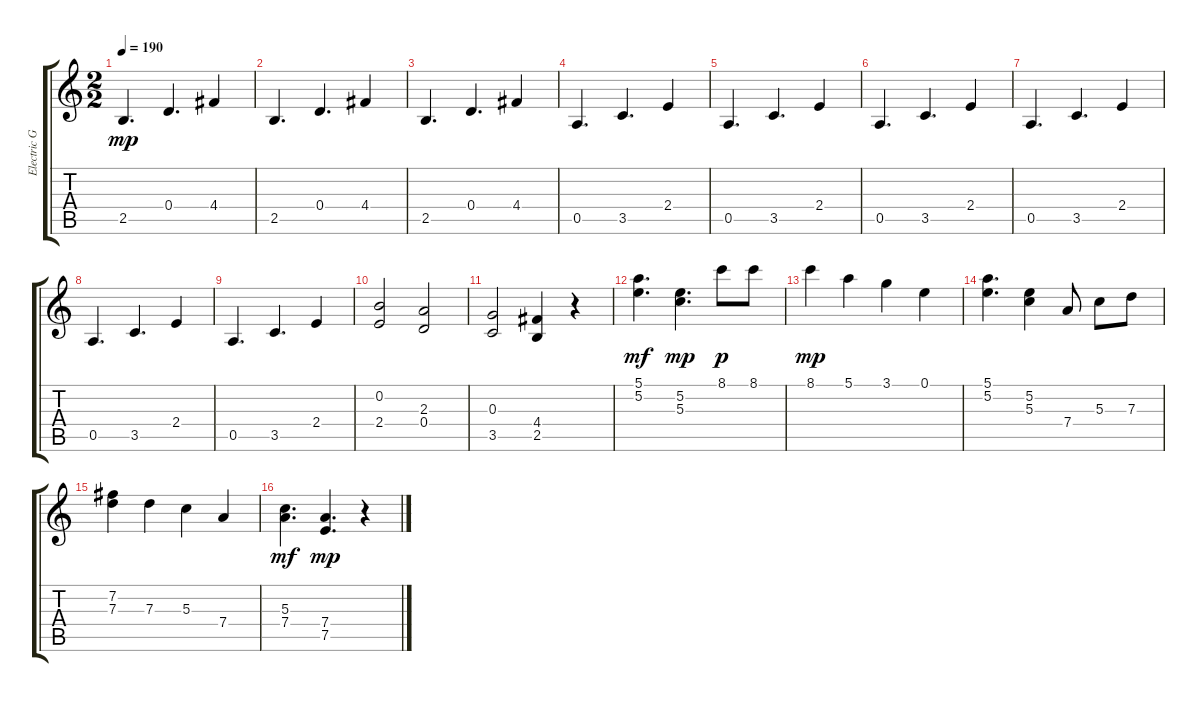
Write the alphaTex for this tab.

\track ("Electric Guitar" "Electric G") {instrument distortionguitar}
\staff {score tabs}
\tuning (E4 B3 G3 D3 A2 E2) {hide}
\ts (2 2)
\tempo 190
\clef g2
\ks c
2.5.4{d dy mp} 0.4.4{d} 4.4.4 |
2.5.4{d} 0.4.4{d} 4.4.4 |
2.5.4{d} 0.4.4{d} 4.4.4 |
0.5.4{d} 3.5.4{d} 2.4.4 |
0.5.4{d} 3.5.4{d} 2.4.4 |
0.5.4{d} 3.5.4{d} 2.4.4 |
0.5.4{d} 3.5.4{d} 2.4.4 |
0.5.4{d} 3.5.4{d} 2.4.4 |
0.5.4{d} 3.5.4{d} 2.4.4 |
(0.2 2.4).2 (2.3 0.4).2 |
(0.3 3.5).2 (4.4 2.5).4 r.4 |
(5.1 5.2).4{d dy mf} (5.2 5.3).4{d dy mp} 8.1.8{dy p} 8.1.8 |
8.1.4{dy mp} 5.1.4 3.1.4 0.1.4 |
(5.1 5.2).4{d} (5.2 5.3).4 7.4.8 5.3.8 7.3.8 |
(7.2 7.3).4 7.3.4 5.3.4 7.4.4 |
(5.3 7.4).4{d dy mf} (7.4 7.5).4{d dy mp} r.4
